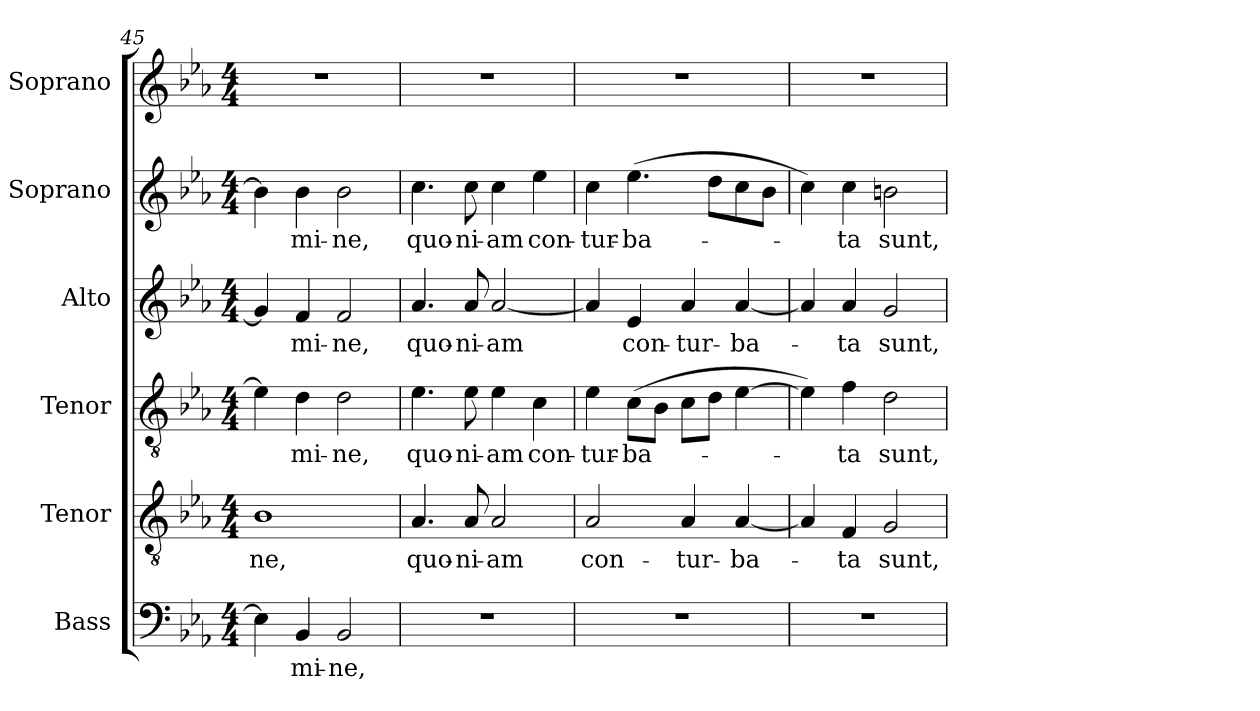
**kern	**text	**kern	**text	**kern	**text	**kern	**text	**kern	**text	**kern
*part6	*part6	*part5	*part5	*part4	*part4	*part3	*part3	*part2	*part2	*part1
*staff6	*staff6	*staff5	*staff5	*staff4	*staff4	*staff3	*staff3	*staff2	*staff2	*staff1
*I"Bass	*	*I"Tenor	*	*I"Tenor	*	*I"Alto	*	*I"Soprano	*	*I"Soprano
*I'B	*	*I'T	*	*I'T	*	*I'A	*	*I'S	*	*I'S
*clefF4	*	*clefGv2	*	*clefGv2	*	*clefG2	*	*clefG2	*	*clefG2
*	*	*ITrd7c12	*	*ITrd7c12	*	*	*	*	*	*
*k[b-e-a-]	*	*k[b-e-a-]	*	*k[b-e-a-]	*	*k[b-e-a-]	*	*k[b-e-a-]	*	*k[b-e-a-]
*E-:	*	*E-:	*	*E-:	*	*E-:	*	*E-:	*	*E-:
*M4/4	*	*M4/4	*	*M4/4	*	*M4/4	*	*M4/4	*	*M4/4
=45	=45	=45	=45	=45	=45	=45	=45	=45	=45	=45
!	!	!	!LO:LY:b:color=#000000	!	!	!	!	!	!	!
4E-i\]	.	1BB-i	-ne,	4E-i\]	.	4gi/]	.	4b-i\]	.	1r
!	!LO:LY:b:color=#000000	!	!	!	!	!	!	!	!	!
!	!	!	!	!	!LO:LY:b:color=#000000	!	!	!	!	!
!	!	!	!	!	!	!	!LO:LY:b:color=#000000	!	!	!
!	!	!	!	!	!	!	!	!	!LO:LY:b:color=#000000	!
4BB-i/	-mi-	.	.	4Di\	-mi-	4fi/	-mi-	4b-i\	-mi-	.
!	!LO:LY:b:color=#000000	!	!	!	!	!	!	!	!	!
!	!	!	!	!	!LO:LY:b:color=#000000	!	!	!	!	!
!	!	!	!	!	!	!	!LO:LY:b:color=#000000	!	!	!
!	!	!	!	!	!	!	!	!	!LO:LY:b:color=#000000	!
2BB-i/	-ne,	.	.	2Di\	-ne,	2fi/	-ne,	2b-i\	-ne,	.
=46	=46	=46	=46	=46	=46	=46	=46	=46	=46	=46
!	!	!	!LO:LY:b:color=#000000	!	!	!	!	!	!	!
!	!	!	!	!	!LO:LY:b:color=#000000	!	!	!	!	!
!	!	!	!	!	!	!	!LO:LY:b:color=#000000	!	!	!
!	!	!	!	!	!	!	!	!	!LO:LY:b:color=#000000	!
1r	.	4.AA-i/	quo-	4.E-i\	quo-	4.a-i/	quo-	4.cci\	quo-	1r
!	!	!	!LO:LY:b:color=#000000	!	!	!	!	!	!	!
!	!	!	!	!	!LO:LY:b:color=#000000	!	!	!	!	!
!	!	!	!	!	!	!	!LO:LY:b:color=#000000	!	!	!
!	!	!	!	!	!	!	!	!	!LO:LY:b:color=#000000	!
.	.	8AA-i/	-ni-	8E-i\	-ni-	8a-i/	-ni-	8cci\	-ni-	.
!	!	!	!LO:LY:b:color=#000000	!	!	!	!	!	!	!
!	!	!	!	!	!LO:LY:b:color=#000000	!	!	!	!	!
!	!	!	!	!	!	!	!LO:LY:b:color=#000000	!	!	!
!	!	!	!	!	!	!	!	!	!LO:LY:b:color=#000000	!
.	.	2AA-i/	-am	4E-i\	-am	[2a-i/	-am	4cci\	-am	.
!	!	!	!	!	!LO:LY:b:color=#000000	!	!	!	!	!
!	!	!	!	!	!	!	!	!	!LO:LY:b:color=#000000	!
.	.	.	.	4Ci\	con-	.	.	4ee-i\	con-	.
=47	=47	=47	=47	=47	=47	=47	=47	=47	=47	=47
!	!	!	!LO:LY:b:color=#000000	!	!	!	!	!	!	!
!	!	!	!	!	!LO:LY:b:color=#000000	!	!	!	!	!
!	!	!	!	!	!	!	!	!	!LO:LY:b:color=#000000	!
1r	.	2AA-i/	con-	4E-i\	-tur-	4a-i/]	.	4cci\	-tur-	1r
!	!	!	!	!	!LO:LY:b:color=#000000	!	!	!	!	!
!	!	!	!	!	!	!	!LO:LY:b:color=#000000	!	!	!
!	!	!	!	!	!	!	!	!	!LO:LY:b:color=#000000	!
.	.	.	.	(8Ci\L	-ba-	4e-i/	con-	(4.ee-i\	-ba-	.
.	.	.	.	8BB-i\J	.	.	.	.	.	.
!	!	!	!LO:LY:b:color=#000000	!	!	!	!	!	!	!
!	!	!	!	!	!	!	!LO:LY:b:color=#000000	!	!	!
.	.	4AA-i/	-tur-	8Ci\L	.	4a-i/	-tur-	.	.	.
.	.	.	.	8Di\J	.	.	.	8ddi\L	.	.
!	!	!	!LO:LY:b:color=#000000	!	!	!	!	!	!	!
!	!	!	!	!	!	!	!LO:LY:b:color=#000000	!	!	!
.	.	[4AA-i/	-ba-	[4E-i\	.	[4a-i/	-ba-	8cci\	.	.
.	.	.	.	.	.	.	.	8b-i\J	.	.
!!LO:LB:g=z
=48	=48	=48	=48	=48	=48	=48	=48	=48	=48	=48
1r	.	4AA-i/]	.	4E-i\])	.	4a-i/]	.	4cci\)	.	1r
!	!	!	!LO:LY:b:color=#000000	!	!	!	!	!	!	!
!	!	!	!	!	!LO:LY:b:color=#000000	!	!	!	!	!
!	!	!	!	!	!	!	!LO:LY:b:color=#000000	!	!	!
!	!	!	!	!	!	!	!	!	!LO:LY:b:color=#000000	!
.	.	4FFi/	-ta	4Fi\	-ta	4a-i/	-ta	4cci\	-ta	.
!	!	!	!LO:LY:b:color=#000000	!	!	!	!	!	!	!
!	!	!	!	!	!LO:LY:b:color=#000000	!	!	!	!	!
!	!	!	!	!	!	!	!LO:LY:b:color=#000000	!	!	!
!	!	!	!	!	!	!	!	!	!LO:LY:b:color=#000000	!
.	.	2GGi/	sunt,	2Di\	sunt,	2gi/	sunt,	2bni\	sunt,	.
=	=	=	=	=	=	=	=	=	=	=
*-	*-	*-	*-	*-	*-	*-	*-	*-	*-	*-
